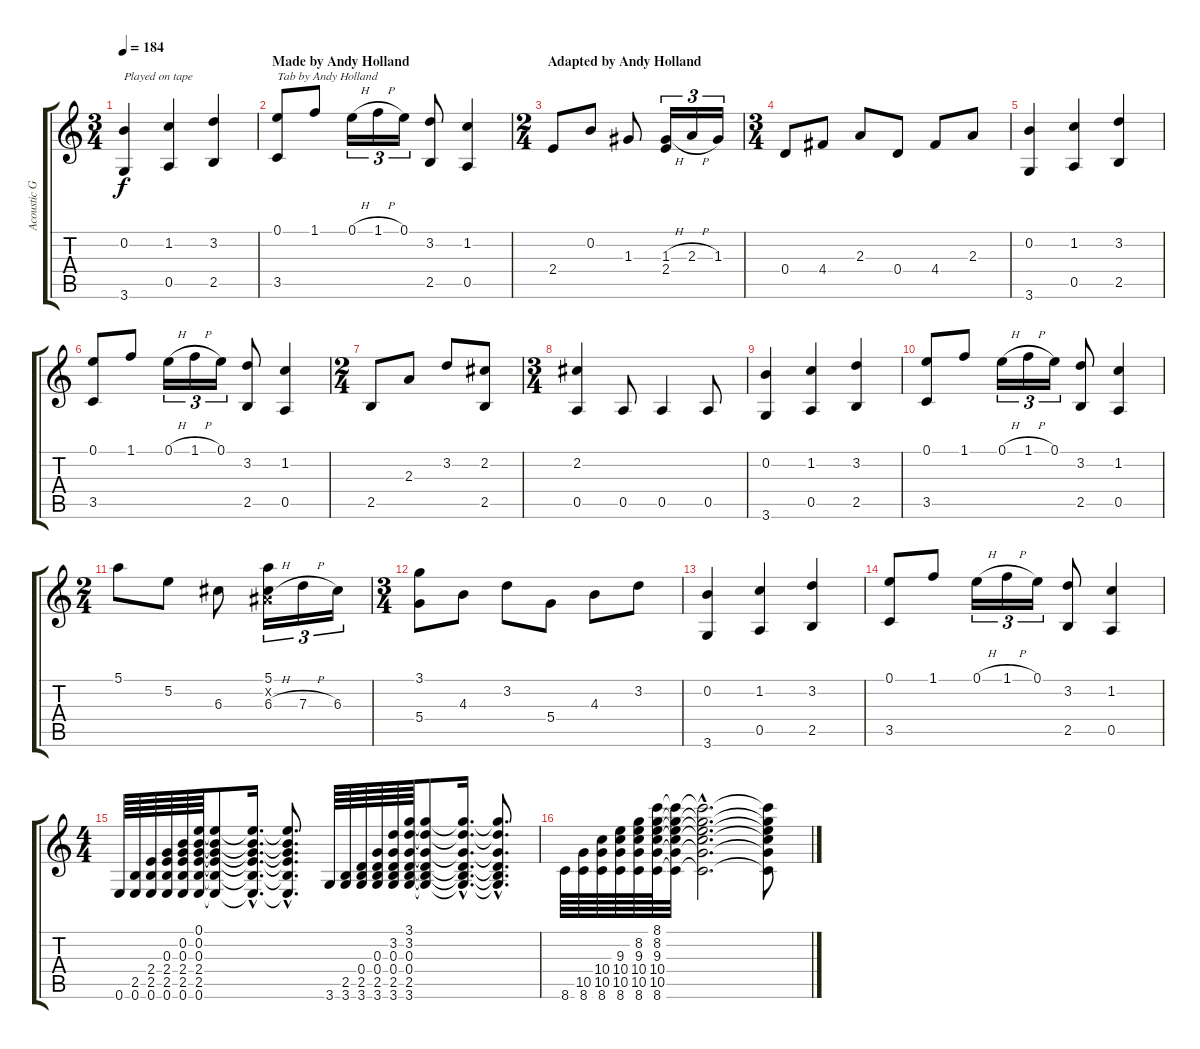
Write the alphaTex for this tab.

\track ("Acoustic Guitar (Intro)" "Acoustic G") {instrument acousticguitarsteel}
\staff {score tabs}
\tuning (E4 B3 G3 D3 A2 E2) {hide}
\ts (3 4)
\tempo 184
\tempo 82
\tempo 184
\clef g2
\ks c
(0.2 3.6).4{txt "Played on tape" dy f instrument acousticguitarsteel} (1.2 0.5).4 (3.2 2.5).4 |
\section ("" "Made by Andy Holland")
(0.1 3.5).8{txt "Tab by Andy Holland"} 1.1.8 0.1{h}.16{tu (3 2)} 1.1{h}.16{tu (3 2)} 0.1.16{tu (3 2)} (3.2 2.5).8 (1.2 0.5).4 |
\ts (2 4)
\section ("" "Adapted by Andy Holland")
2.4.8 0.2.8 1.3.8 (1.3{h} 2.4).16{tu (3 2)} 2.3{h}.16{tu (3 2)} 1.3.16{tu (3 2)} |
\ts (3 4)
0.4.8 4.4.8 2.3.8 0.4.8 4.4.8 2.3.8 |
(0.2 3.6).4 (1.2 0.5).4 (3.2 2.5).4 |
(0.1 3.5).8 1.1.8 0.1{h}.16{tu (3 2)} 1.1{h}.16{tu (3 2)} 0.1.16{tu (3 2)} (3.2 2.5).8 (1.2 0.5).4 |
\ts (2 4)
2.5.8 2.3.8 3.2.8 (2.2 2.5).8 |
\ts (3 4)
(2.2 0.5).4 0.5.8 0.5.4 0.5.8 |
(0.2 3.6).4 (1.2 0.5).4 (3.2 2.5).4 |
(0.1 3.5).8 1.1.8 0.1{h}.16{tu (3 2)} 1.1{h}.16{tu (3 2)} 0.1.16{tu (3 2)} (3.2 2.5).8 (1.2 0.5).4 |
\ts (2 4)
5.1.8 5.2.8 6.3.8 (5.1 -1.2{x} 6.3{h}).16{tu (3 2)} 7.3{h}.16{tu (3 2)} 6.3.16{tu (3 2)} |
\ts (3 4)
(3.1 5.4).8 4.3.8 3.2.8 5.4.8 4.3.8 3.2.8 |
(0.2 3.6).4 (1.2 0.5).4 (3.2 2.5).4 |
(0.1 3.5).8 1.1.8 0.1{h}.16{tu (3 2)} 1.1{h}.16{tu (3 2)} 0.1.16{tu (3 2)} (3.2 2.5).8 (1.2 0.5).4 |
\ts (4 4)
0.6.64 (2.5 0.6).64 (2.4 2.5 0.6).64 (0.3 2.4 2.5 0.6).64 (0.2 0.3 2.4 2.5 0.6).64 (0.1 0.2 0.3 2.4 2.5 0.6).64 (0.1{t} 0.2{t} 0.3{t} 2.4{t} 2.5{t} 0.6{t}).8 (0.1{hac t} 0.2{hac t} 0.3{hac t} 2.4{hac t} 2.5{hac t} 0.6{hac t}).16{d} (0.1{hac t} 0.2{hac t} 0.3{hac t} 2.4{hac t} 2.5{hac t} 0.6{hac t}).8{d} 3.6.64 (2.5 3.6).64 (0.4 2.5 3.6).64 (0.3 0.4 2.5 3.6).64 (3.2 0.3 0.4 2.5 3.6).64 (3.1 3.2 0.3 0.4 2.5 3.6).64 (3.1{t} 3.2{t} 0.3{t} 0.4{t} 2.5{t} 3.6{t}).8 (3.1{hac t} 3.2{hac t} 0.3{hac t} 0.4{hac t} 2.5{hac t} 3.6{hac t}).16{d} (3.1{hac t} 3.2{hac t} 0.3{hac t} 0.4{hac t} 2.5{hac t} 3.6{hac t}).8{d} |
8.6.64 (10.5 8.6).64 (10.4 10.5 8.6).64 (9.3 10.4 10.5 8.6).64 (8.2 9.3 10.4 10.5 8.6).64 (8.1 8.2 9.3 10.4 10.5 8.6).64 (8.1{t} 8.2{t} 9.3{t} 10.4{t} 10.5{t} 8.6{t}).32 (8.1{hac t} 8.2{hac t} 9.3{hac t} 10.4{hac t} 10.5{hac t} 8.6{hac t}).2{d} (8.1{t} 8.2{t} 9.3{t} 10.4{t} 10.5{t} 8.6{t}).8
